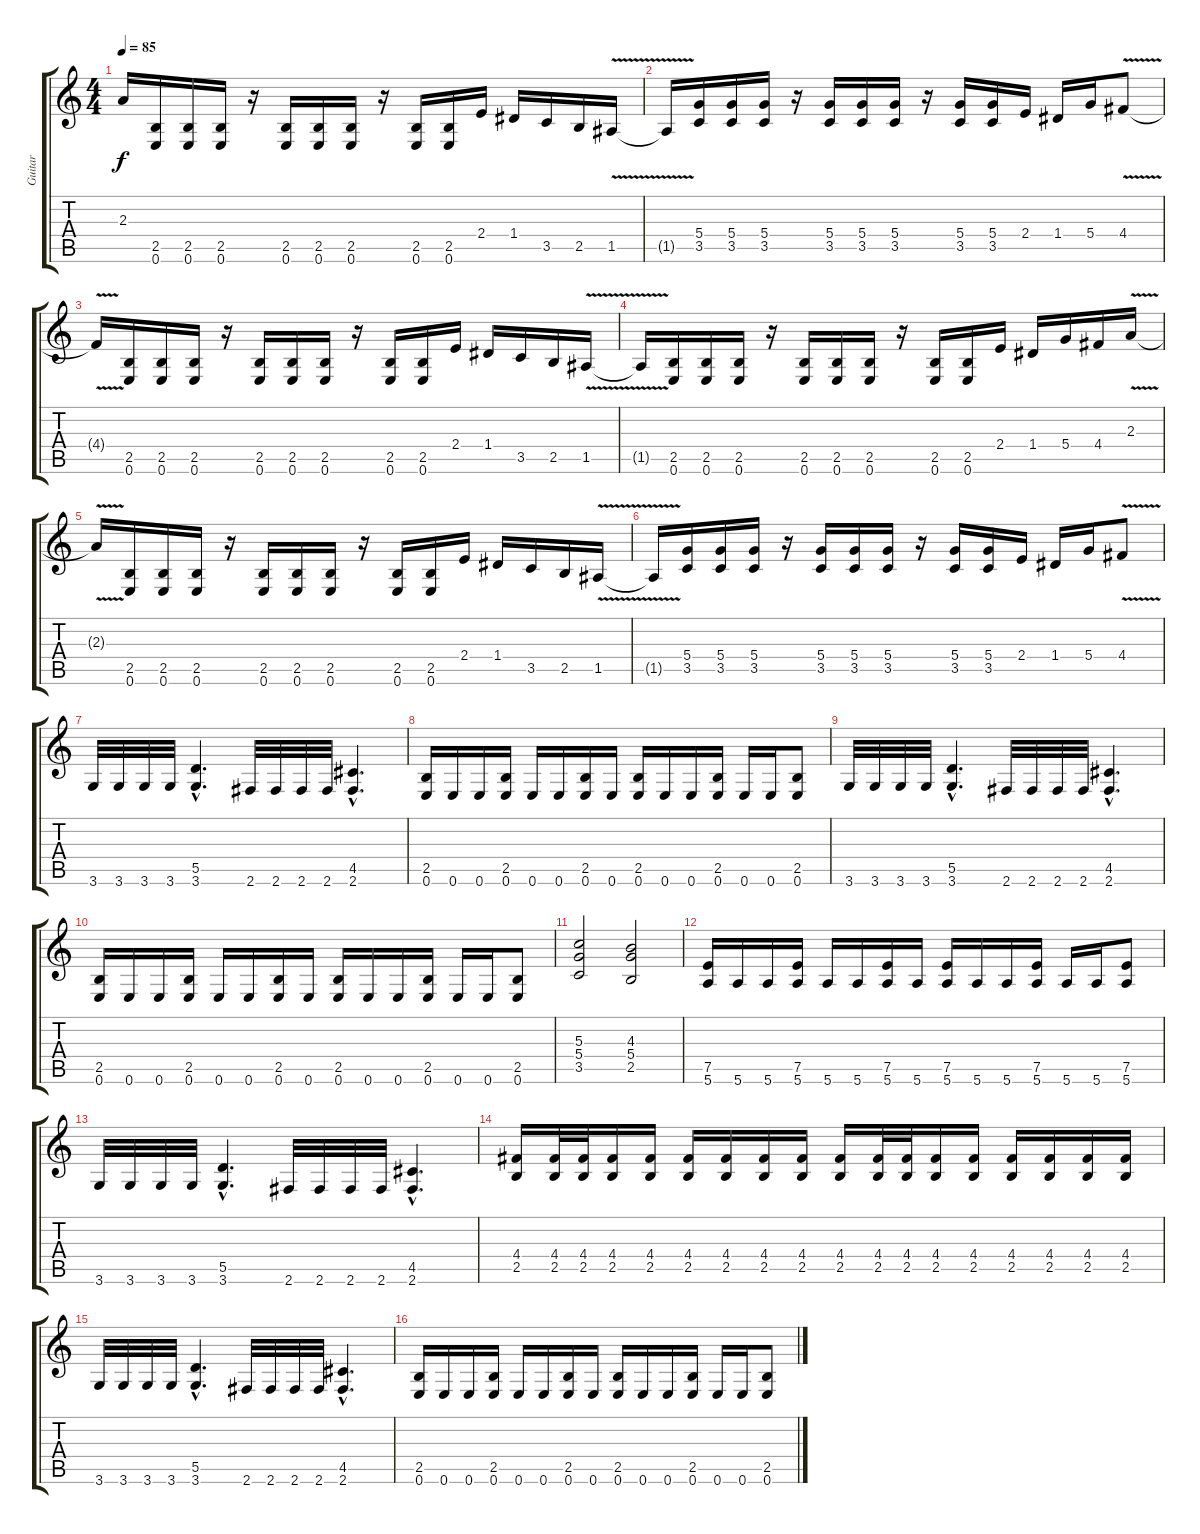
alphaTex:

\track ("Guitar" "Guitar") {instrument distortionguitar}
\staff {score tabs}
\tuning (E4 B3 G3 D3 A2 E2) {hide}
\ts (4 4)
\tempo 85
\clef g2
\ks c
2.3{t}.16{dy f} (2.5 0.6).16 (2.5 0.6).16 (2.5 0.6).16 r.16 (2.5 0.6).16 (2.5 0.6).16 (2.5 0.6).16 r.16 (2.5 0.6).16 (2.5 0.6).16 2.4.16 1.4.16 3.5.16 2.5.16 1.5{v}.16 |
1.5{t}.16 (5.4 3.5).16 (5.4 3.5).16 (5.4 3.5).16 r.16 (5.4 3.5).16 (5.4 3.5).16 (5.4 3.5).16 r.16 (5.4 3.5).16 (5.4 3.5).16 2.4.16 1.4.16 5.4.16 4.4{v}.8 |
4.4{t}.16 (2.5 0.6).16 (2.5 0.6).16 (2.5 0.6).16 r.16 (2.5 0.6).16 (2.5 0.6).16 (2.5 0.6).16 r.16 (2.5 0.6).16 (2.5 0.6).16 2.4.16 1.4.16 3.5.16 2.5.16 1.5{v}.16 |
1.5{t}.16 (2.5 0.6).16 (2.5 0.6).16 (2.5 0.6).16 r.16 (2.5 0.6).16 (2.5 0.6).16 (2.5 0.6).16 r.16 (2.5 0.6).16 (2.5 0.6).16 2.4.16 1.4.16 5.4.16 4.4.16 2.3{v}.16 |
2.3{t}.16 (2.5 0.6).16 (2.5 0.6).16 (2.5 0.6).16 r.16 (2.5 0.6).16 (2.5 0.6).16 (2.5 0.6).16 r.16 (2.5 0.6).16 (2.5 0.6).16 2.4.16 1.4.16 3.5.16 2.5.16 1.5{v}.16 |
1.5{t}.16 (5.4 3.5).16 (5.4 3.5).16 (5.4 3.5).16 r.16 (5.4 3.5).16 (5.4 3.5).16 (5.4 3.5).16 r.16 (5.4 3.5).16 (5.4 3.5).16 2.4.16 1.4.16 5.4.16 4.4{v}.8 |
3.6.32 3.6.32 3.6.32 3.6.32 (5.5{hac} 3.6{hac}).4{d} 2.6.32 2.6.32 2.6.32 2.6.32 (4.5{hac} 2.6{hac}).4{d} |
(2.5 0.6).16 0.6.16 0.6.16 (2.5 0.6).16 0.6.16 0.6.16 (2.5 0.6).16 0.6.16 (2.5 0.6).16 0.6.16 0.6.16 (2.5 0.6).16 0.6.16 0.6.16 (2.5 0.6).8 |
3.6.32 3.6.32 3.6.32 3.6.32 (5.5{hac} 3.6{hac}).4{d} 2.6.32 2.6.32 2.6.32 2.6.32 (4.5{hac} 2.6{hac}).4{d} |
(2.5 0.6).16 0.6.16 0.6.16 (2.5 0.6).16 0.6.16 0.6.16 (2.5 0.6).16 0.6.16 (2.5 0.6).16 0.6.16 0.6.16 (2.5 0.6).16 0.6.16 0.6.16 (2.5 0.6).8 |
(5.3 5.4 3.5).2 (4.3 5.4 2.5).2 |
(7.5 5.6).16 5.6.16 5.6.16 (7.5 5.6).16 5.6.16 5.6.16 (7.5 5.6).16 5.6.16 (7.5 5.6).16 5.6.16 5.6.16 (7.5 5.6).16 5.6.16 5.6.16 (7.5 5.6).8 |
3.6.32 3.6.32 3.6.32 3.6.32 (5.5{hac} 3.6{hac}).4{d} 2.6.32 2.6.32 2.6.32 2.6.32 (4.5{hac} 2.6{hac}).4{d} |
(4.4 2.5).16 (4.4 2.5).32 (4.4 2.5).32 (4.4 2.5).16 (4.4 2.5).16 (4.4 2.5).16 (4.4 2.5).16 (4.4 2.5).16 (4.4 2.5).16 (4.4 2.5).16 (4.4 2.5).32 (4.4 2.5).32 (4.4 2.5).16 (4.4 2.5).16 (4.4 2.5).16 (4.4 2.5).16 (4.4 2.5).16 (4.4 2.5).16 |
3.6.32 3.6.32 3.6.32 3.6.32 (5.5{hac} 3.6{hac}).4{d} 2.6.32 2.6.32 2.6.32 2.6.32 (4.5{hac} 2.6{hac}).4{d} |
(2.5 0.6).16 0.6.16 0.6.16 (2.5 0.6).16 0.6.16 0.6.16 (2.5 0.6).16 0.6.16 (2.5 0.6).16 0.6.16 0.6.16 (2.5 0.6).16 0.6.16 0.6.16 (2.5 0.6).8
